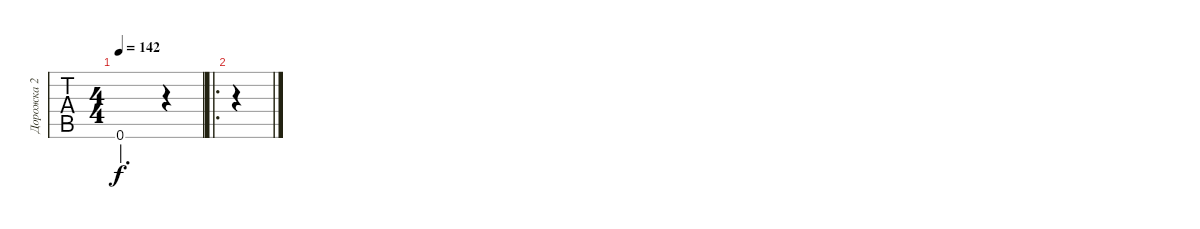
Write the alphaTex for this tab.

\track ("Дорожка 2" "Дорожка 2") {instrument electricguitarclean}
\staff {tabs}
\tuning (E4 B3 G3 D3 A2 E2) {hide}
\ts (4 4)
\tempo 142
\clef g2
\ks c
0.6{t}.2{d dy f} r.4 |
\ro
